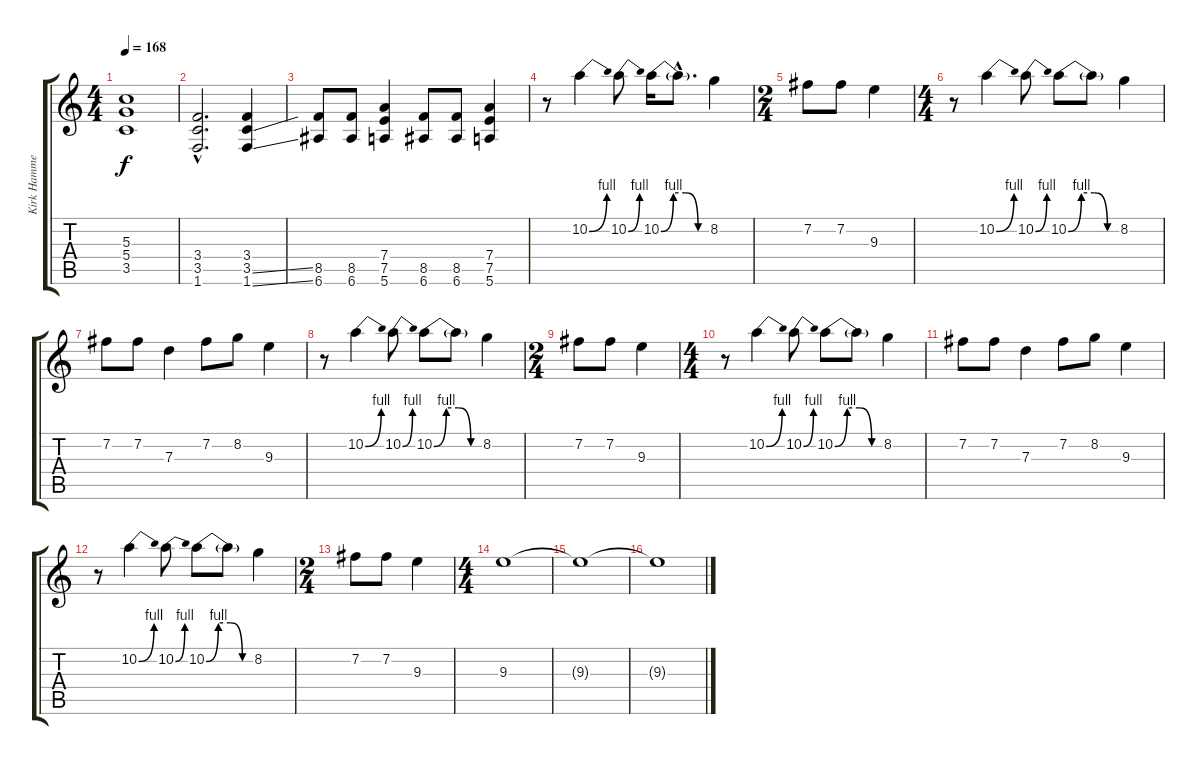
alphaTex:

\track ("Kirk Hammett Distortion" "Kirk Hamme") {instrument distortionguitar}
\staff {score tabs}
\tuning (E4 B3 G3 D3 A2 E2) {hide}
\ts (4 4)
\tempo 168
\clef g2
\ks c
(5.3 5.4 3.5).1{dy f} |
(3.4{hac} 3.5{hac} 1.6{hac}).2{d} (3.4 3.5{ss} 1.6{ss}).4 |
(8.5 6.6).8 (8.5 6.6).8 (7.4 7.5 5.6).4 (8.5 6.6).8 (8.5 6.6).8 (7.4 7.5 5.6).4 |
r.8 10.2{be (bend 0 0 60 4)}.4 10.2{be (bend 0 0 60 4)}.8 10.2{be (custom 0 0 15 4 30 4 45 0 60 0)}.16 10.2{hac t}.8{d} 8.2.4 |
\ts (2 4)
7.2.8 7.2.8 9.3.4 |
\ts (4 4)
r.8 10.2{be (bend 0 0 60 4)}.4 10.2{be (bend 0 0 60 4)}.8 10.2{be (custom 0 0 15 4 30 4 45 0 60 0)}.8 10.2{t}.8 8.2.4 |
7.2.8 7.2.8 7.3.4 7.2.8 8.2.8 9.3.4 |
r.8 10.2{be (bend 0 0 60 4)}.4 10.2{be (bend 0 0 60 4)}.8 10.2{be (custom 0 0 15 4 30 4 45 0 60 0)}.8 10.2{t}.8 8.2.4 |
\ts (2 4)
7.2.8 7.2.8 9.3.4 |
\ts (4 4)
r.8 10.2{be (bend 0 0 60 4)}.4 10.2{be (bend 0 0 60 4)}.8 10.2{be (custom 0 0 15 4 30 4 45 0 60 0)}.8 10.2{t}.8 8.2.4 |
7.2.8 7.2.8 7.3.4 7.2.8 8.2.8 9.3.4 |
r.8 10.2{be (bend 0 0 60 4)}.4 10.2{be (bend 0 0 60 4)}.8 10.2{be (custom 0 0 15 4 30 4 45 0 60 0)}.8 10.2{t}.8 8.2.4 |
\ts (2 4)
7.2.8 7.2.8 9.3.4 |
\ts (4 4)
9.3.1{volume 13} |
9.3{t}.1 |
9.3{t}.1{volume 12}
